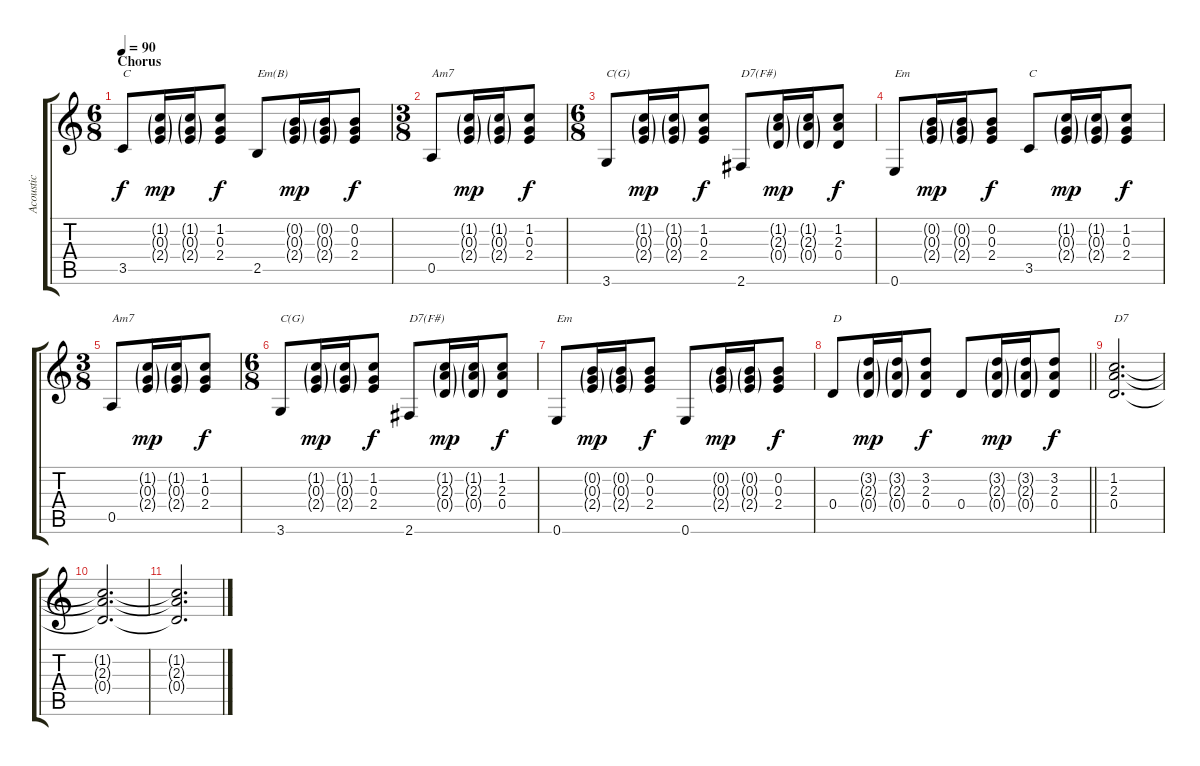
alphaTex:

\track ("Acoustic" "Acoustic") {instrument acousticguitarsteel}
\staff {score tabs}
\tuning (E4 B3 G3 D3 A2 E2) {hide}
\ts (6 8)
\section ("" "Chorus")
\tempo 90
\clef g2
\ks c
3.5.8{txt "C" dy f} (1.2{g} 0.3{g} 2.4{g}).16{dy mp} (1.2{g} 0.3{g} 2.4{g}).16 (1.2 0.3 2.4).8{dy f} 2.5.8{txt "Em(B)"} (0.2{g} 0.3{g} 2.4{g}).16{dy mp} (0.2{g} 0.3{g} 2.4{g}).16 (0.2 0.3 2.4).8{dy f} |
\ts (3 8)
0.5.8{txt "Am7"} (1.2{g} 0.3{g} 2.4{g}).16{dy mp} (1.2{g} 0.3{g} 2.4{g}).16 (1.2 0.3 2.4).8{dy f} |
\ts (6 8)
3.6.8{txt "C(G)"} (1.2{g} 0.3{g} 2.4{g}).16{dy mp} (1.2{g} 0.3{g} 2.4{g}).16 (1.2 0.3 2.4).8{dy f} 2.6.8{txt "D7(F#)"} (1.2{g} 2.3{g} 0.4{g}).16{dy mp} (1.2{g} 2.3{g} 0.4{g}).16 (1.2 2.3 0.4).8{dy f} |
0.6.8{txt "Em"} (0.2{g} 0.3{g} 2.4{g}).16{dy mp} (0.2{g} 0.3{g} 2.4{g}).16 (0.2 0.3 2.4).8{dy f} 3.5.8{txt "C"} (1.2{g} 0.3{g} 2.4{g}).16{dy mp} (1.2{g} 0.3{g} 2.4{g}).16 (1.2 0.3 2.4).8{dy f} |
\ts (3 8)
0.5.8{txt "Am7"} (1.2{g} 0.3{g} 2.4{g}).16{dy mp} (1.2{g} 0.3{g} 2.4{g}).16 (1.2 0.3 2.4).8{dy f} |
\ts (6 8)
3.6.8{txt "C(G)"} (1.2{g} 0.3{g} 2.4{g}).16{dy mp} (1.2{g} 0.3{g} 2.4{g}).16 (1.2 0.3 2.4).8{dy f} 2.6.8{txt "D7(F#)"} (1.2{g} 2.3{g} 0.4{g}).16{dy mp} (1.2{g} 2.3{g} 0.4{g}).16 (1.2 2.3 0.4).8{dy f} |
0.6.8{txt "Em"} (0.2{g} 0.3{g} 2.4{g}).16{dy mp} (0.2{g} 0.3{g} 2.4{g}).16 (0.2 0.3 2.4).8{dy f} 0.6.8 (0.2{g} 0.3{g} 2.4{g}).16{dy mp} (0.2{g} 0.3{g} 2.4{g}).16 (0.2 0.3 2.4).8{dy f} |
\barLineRight lightlight
0.4.8{txt "D"} (3.2{g} 2.3{g} 0.4{g}).16{dy mp} (3.2{g} 2.3{g} 0.4{g}).16 (3.2 2.3 0.4).8{dy f} 0.4.8 (3.2{g} 2.3{g} 0.4{g}).16{dy mp} (3.2{g} 2.3{g} 0.4{g}).16 (3.2 2.3 0.4).8{dy f} |
(1.2 2.3 0.4).2{d txt "D7"} |
(1.2{t} 2.3{t} 0.4{t}).2{d} |
(1.2{t} 2.3{t} 0.4{t}).2{d}
